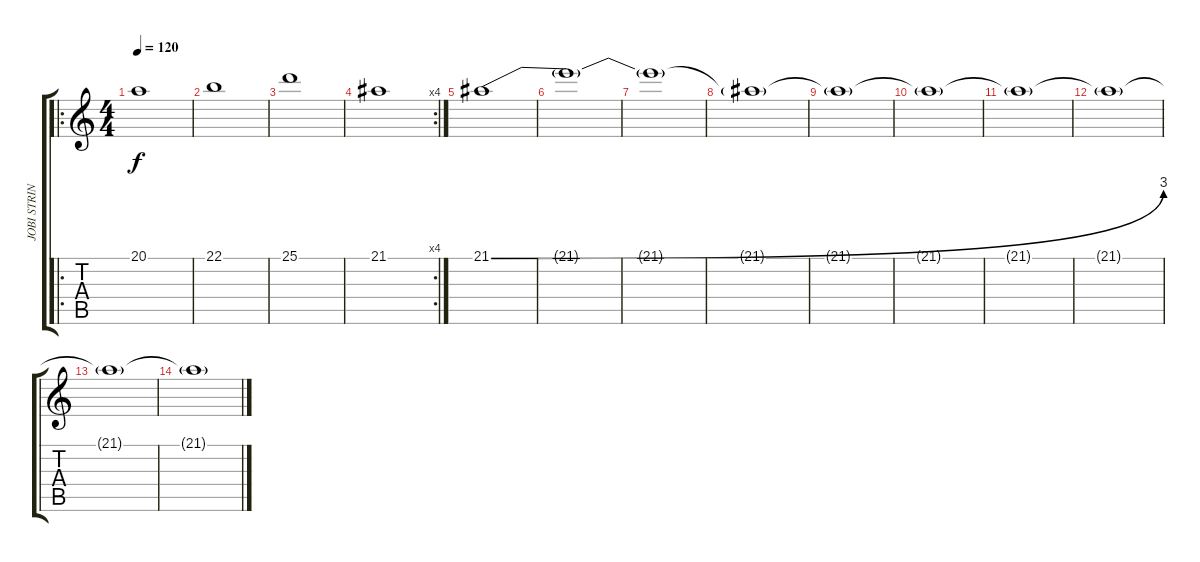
\track ("JOBI STRINGS" "JOBI STRIN") {instrument lead1square}
\staff {score tabs}
\tuning (Db4 Ab3 E3 B2 Gb2 B1) {hide}
\ro
\ts (4 4)
\tempo 120
\clef g2
\ks c
20.1.1{dy f instrument stringensemble2} |
22.1.1 |
25.1.1 |
\rc 4
21.1.1 |
21.1{be (bend 0 0 60 12)}.1 |
21.1{t}.1 |
21.1{t}.1 |
21.1{t}.1 |
21.1{t}.1 |
21.1{t}.1 |
21.1{t}.1 |
21.1{t}.1 |
21.1{t}.1 |
21.1{t}.1
